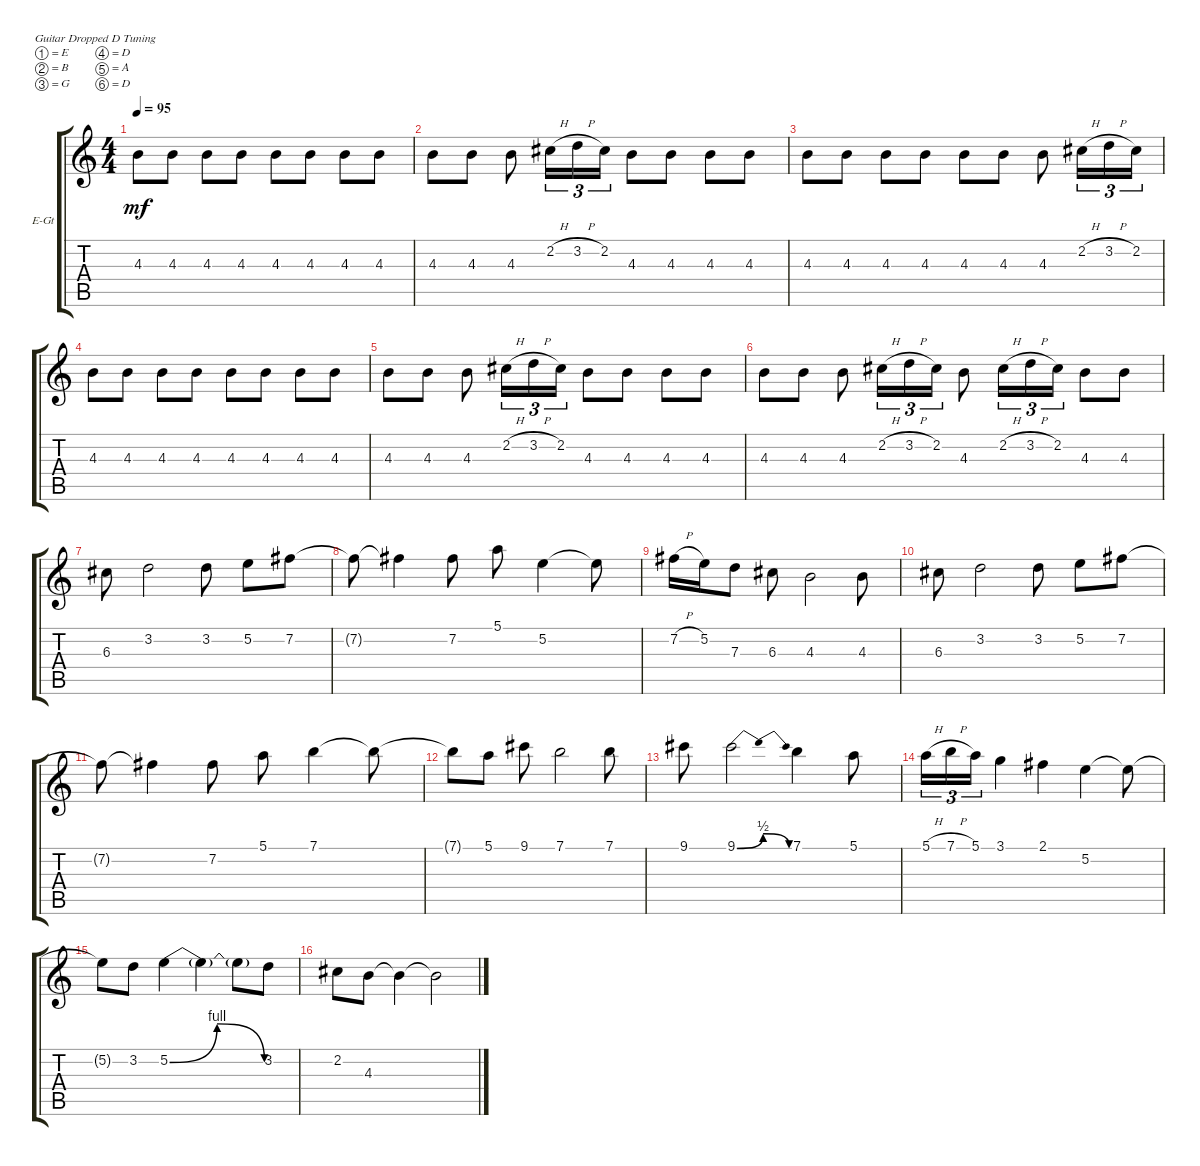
\defaultSystemsLayout 4
\bracketExtendMode groupsimilarinstruments
\firstSystemTrackNameOrientation horizontal
\otherSystemsTrackNameOrientation horizontal
\track ("Electric Guitar" "E-Gt") {instrument distortionguitar}
\staff {score tabs}
\tuning (E4 B3 G3 D3 A2 D2)
\ts (4 4)
\tempo 95
\clef g2
\ks c
4.3.8{dy mf instrument distortionguitar} 4.3.8 4.3.8 4.3.8 4.3.8 4.3.8 4.3.8 4.3.8 |
4.3.8 4.3.8 4.3.8 2.2{h}.16{tu (3 2)} 3.2{h}.16{tu (3 2)} 2.2.16{tu (3 2)} 4.3.8 4.3.8 4.3.8 4.3.8 |
4.3.8 4.3.8 4.3.8 4.3.8 4.3.8 4.3.8 4.3.8 2.2{h}.16{tu (3 2)} 3.2{h}.16{tu (3 2)} 2.2.16{tu (3 2)} |
4.3.8 4.3.8 4.3.8 4.3.8 4.3.8 4.3.8 4.3.8 4.3.8 |
4.3.8 4.3.8 4.3.8 2.2{h}.16{tu (3 2)} 3.2{h}.16{tu (3 2)} 2.2.16{tu (3 2)} 4.3.8 4.3.8 4.3.8 4.3.8 |
4.3.8 4.3.8 4.3.8 2.2{h}.16{tu (3 2)} 3.2{h}.16{tu (3 2)} 2.2.16{tu (3 2)} 4.3.8 2.2{h}.16{tu (3 2)} 3.2{h}.16{tu (3 2)} 2.2.16{tu (3 2)} 4.3.8 4.3.8 |
6.3.8 3.2.2 3.2.8 5.2.8 7.2.8 |
7.2{t}.8 7.2{t}.4 7.2.8 5.1.8 5.2.4 5.2{t}.8 |
7.2{h}.16 5.2.16 7.3.8 6.3.8 4.3.2 4.3.8 |
6.3.8 3.2.2 3.2.8 5.2.8 7.2.8 |
7.2{t}.8 7.2{t}.4 7.2.8 5.1.8 7.1.4 7.1{t}.8 |
7.1{t}.8 5.1.8 9.1.8 7.1.2 7.1.8 |
9.1.8 9.1{be (bendrelease 0 0 39.6 2 40.8 2 57 0)}.2 7.1.4 5.1.8 |
5.1{h}.16{tu (3 2)} 7.1{h}.16{tu (3 2)} 5.1.16{tu (3 2)} 3.1.4 2.1.4 5.2.4 5.2{t}.8 |
5.2{t}.8 3.2.8 5.2{be (bendrelease 0 0 20.4 4 20.4 4 30.599999999999998 0)}.4 5.2{t}.4 5.2{t}.8 3.2.8 |
2.2.8 4.3.8 4.3{t}.4 4.3{t}.2
